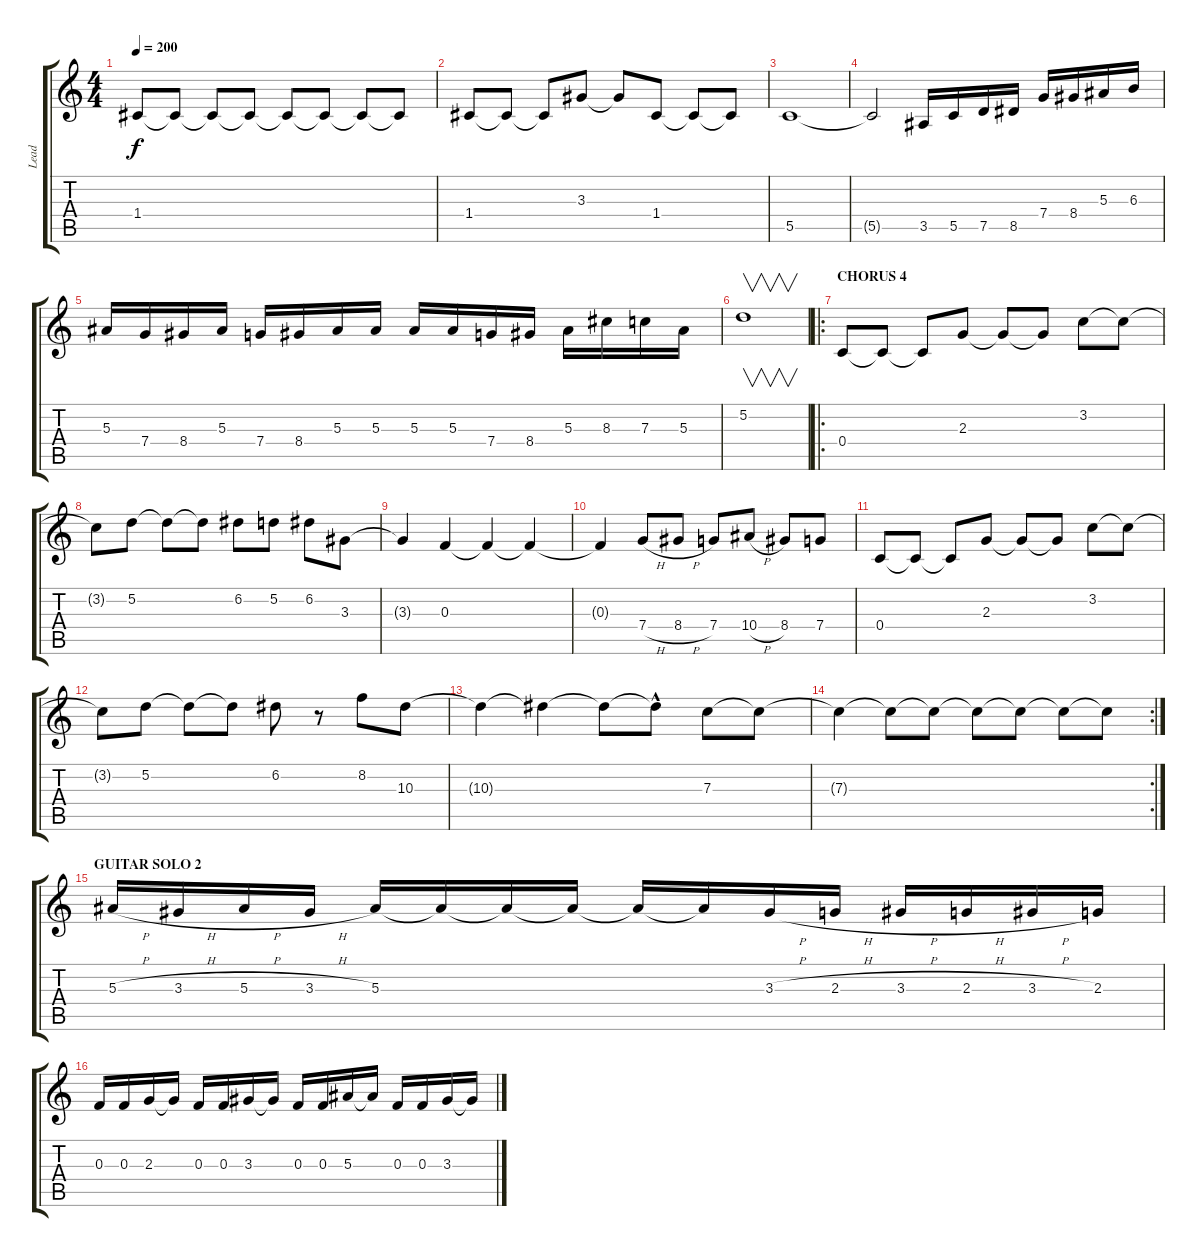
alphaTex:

\track ("Lead" "Lead") {instrument distortionguitar}
\staff {score tabs}
\tuning (D4 A3 F3 C3 G2 C2) {hide}
\ts (4 4)
\tempo 200
\clef g2
\ks c
1.4.8{dy f} 1.4{t}.8 1.4{t}.8 1.4{t}.8 1.4{t}.8 1.4{t}.8 1.4{t}.8 1.4{t}.8 |
1.4.8 1.4{t}.8 1.4{t}.8 3.3.8 3.3{t}.8 1.4.8 1.4{t}.8 1.4{t}.8 |
5.5.1 |
5.5{t}.2 3.5.16 5.5.16 7.5.16 8.5.16 7.4.16 8.4.16 5.3.16 6.3.16 |
5.3.16 7.4.16 8.4.16 5.3.16 7.4.16 8.4.16 5.3.16 5.3.16 5.3.16 5.3.16 7.4.16 8.4.16 5.3.16 8.3.16 7.3.16 5.3.16 |
5.2.1{v instrument guitarharmonics} |
\ro
\section ("" "CHORUS 4")
0.4.8{instrument distortionguitar} 0.4{t}.8 0.4{t}.8 2.3.8 2.3{t}.8 2.3{t}.8 3.2.8 3.2{t}.8 |
3.2{t}.8 5.2.8 5.2{t}.8 5.2{t}.8 6.2.8 5.2.8 6.2.8 3.3.8 |
3.3{t}.4 0.3.4 0.3{t}.4 0.3{t}.4 |
0.3{t}.4 7.4{h}.8 8.4{h}.8 7.4.8 10.4{h}.8 8.4.8 7.4.8 |
0.4.8 0.4{t}.8 0.4{t}.8 2.3.8 2.3{t}.8 2.3{t}.8 3.2.8 3.2{t}.8 |
3.2{t}.8 5.2.8 5.2{t}.8 5.2{t}.8 6.2.8 r.8 8.2.8 10.3.8 |
10.3{t}.4 10.3{t}.4 10.3{t}.8 10.3{hac t}.8 7.3.8 7.3{t}.8 |
\rc 2
7.3{t}.4 7.3{t}.8 7.3{t}.8 7.3{t}.8 7.3{t}.8 7.3{t}.8 7.3{t}.8 |
\section ("" "GUITAR SOLO 2")
5.3{h}.16 3.3{h}.16 5.3{h}.16 3.3{h}.16 5.3.16 5.3{t}.16 5.3{t}.16 5.3{t}.16 5.3{t}.16 5.3{t}.16 3.3{h}.16 2.3{h}.16 3.3{h}.16 2.3{h}.16 3.3{h}.16 2.3.16 |
0.3.16 0.3.16 2.3.16 2.3{t}.16 0.3.16 0.3.16 3.3.16 3.3{t}.16 0.3.16 0.3.16 5.3.16 5.3{t}.16 0.3.16 0.3.16 3.3.16 3.3{t}.16
